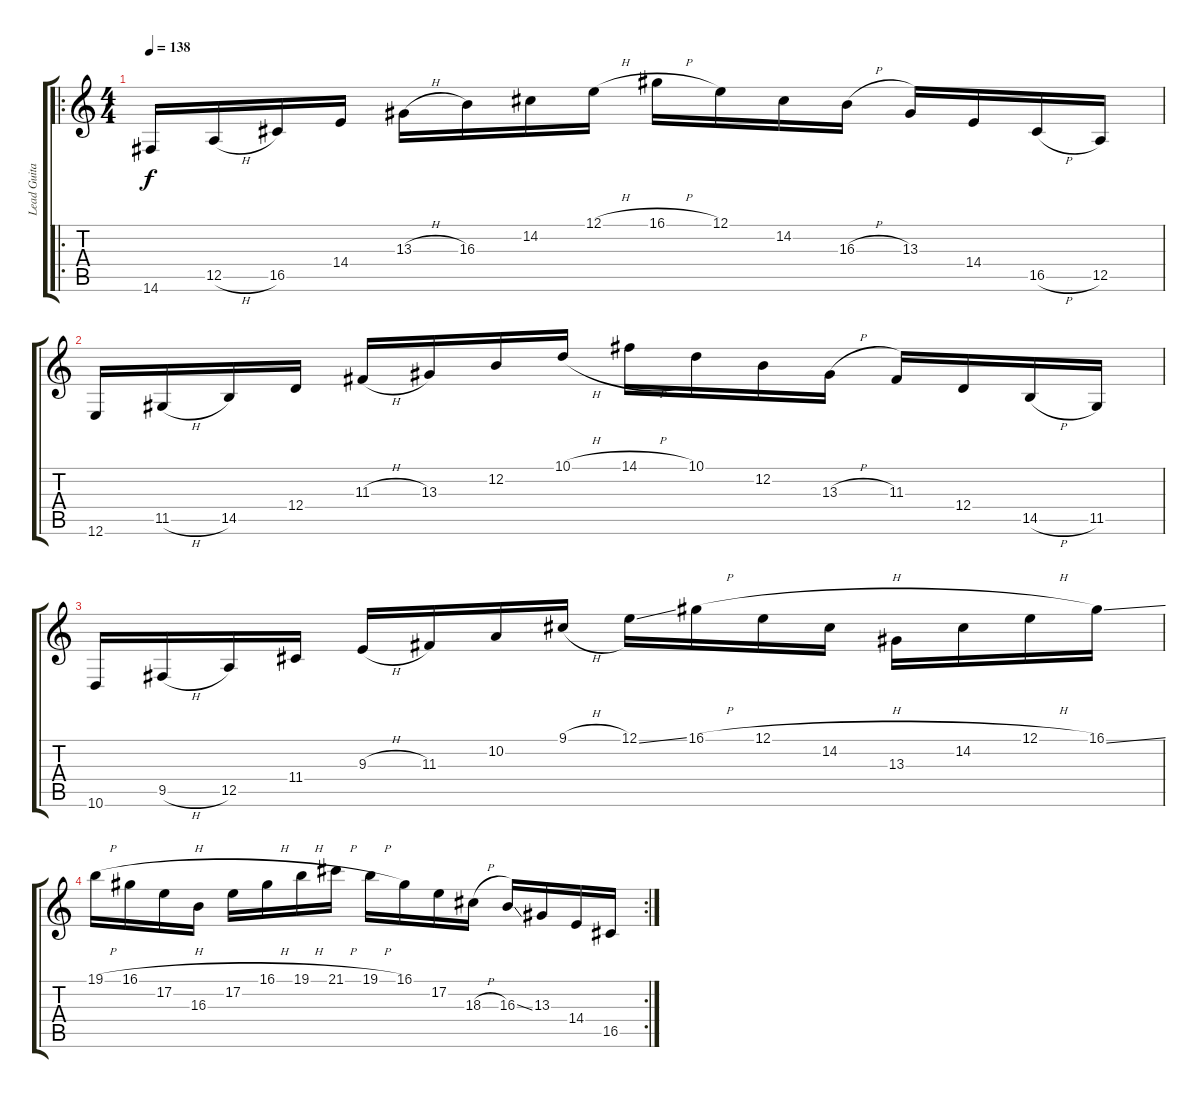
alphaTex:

\track ("Lead Guitar" "Lead Guita") {instrument altosax}
\staff {score tabs}
\tuning (E4 B3 G3 D3 A2 E2) {hide}
\ro
\ts (4 4)
\tempo 138
\clef g2
\ks c
14.6.16{dy f instrument altosax} 12.5{h}.16 16.5.16 14.4.16 13.3{h}.16 16.3.16 14.2.16 12.1{h}.16 16.1{h}.16 12.1.16 14.2.16 16.3{h}.16 13.3.16 14.4.16 16.5{h}.16 12.5.16 |
12.6.16 11.5{h}.16 14.5.16 12.4.16 11.3{h}.16 13.3.16 12.2.16 10.1{h}.16 14.1{h}.16 10.1.16 12.2.16 13.3{h}.16 11.3.16 12.4.16 14.5{h}.16 11.5.16 |
10.6.16 9.5{h}.16 12.5.16 11.4.16 9.3{h}.16 11.3.16 10.2.16 9.1{h}.16 12.1{ss}.16 16.1{h}.16 12.1{h}.16 14.2.16 13.3.16 14.2.16 12.1{h}.16 16.1{ss}.16 |
\rc 2
19.1{h}.16 16.1{h}.16 17.2.16 16.3.16 17.2.16 16.1{h}.16 19.1{h}.16 21.1{h}.16 19.1{h}.16 16.1.16 17.2.16 18.3{h}.16 16.3{ss}.16 13.3.16 14.4.16 16.5.16
